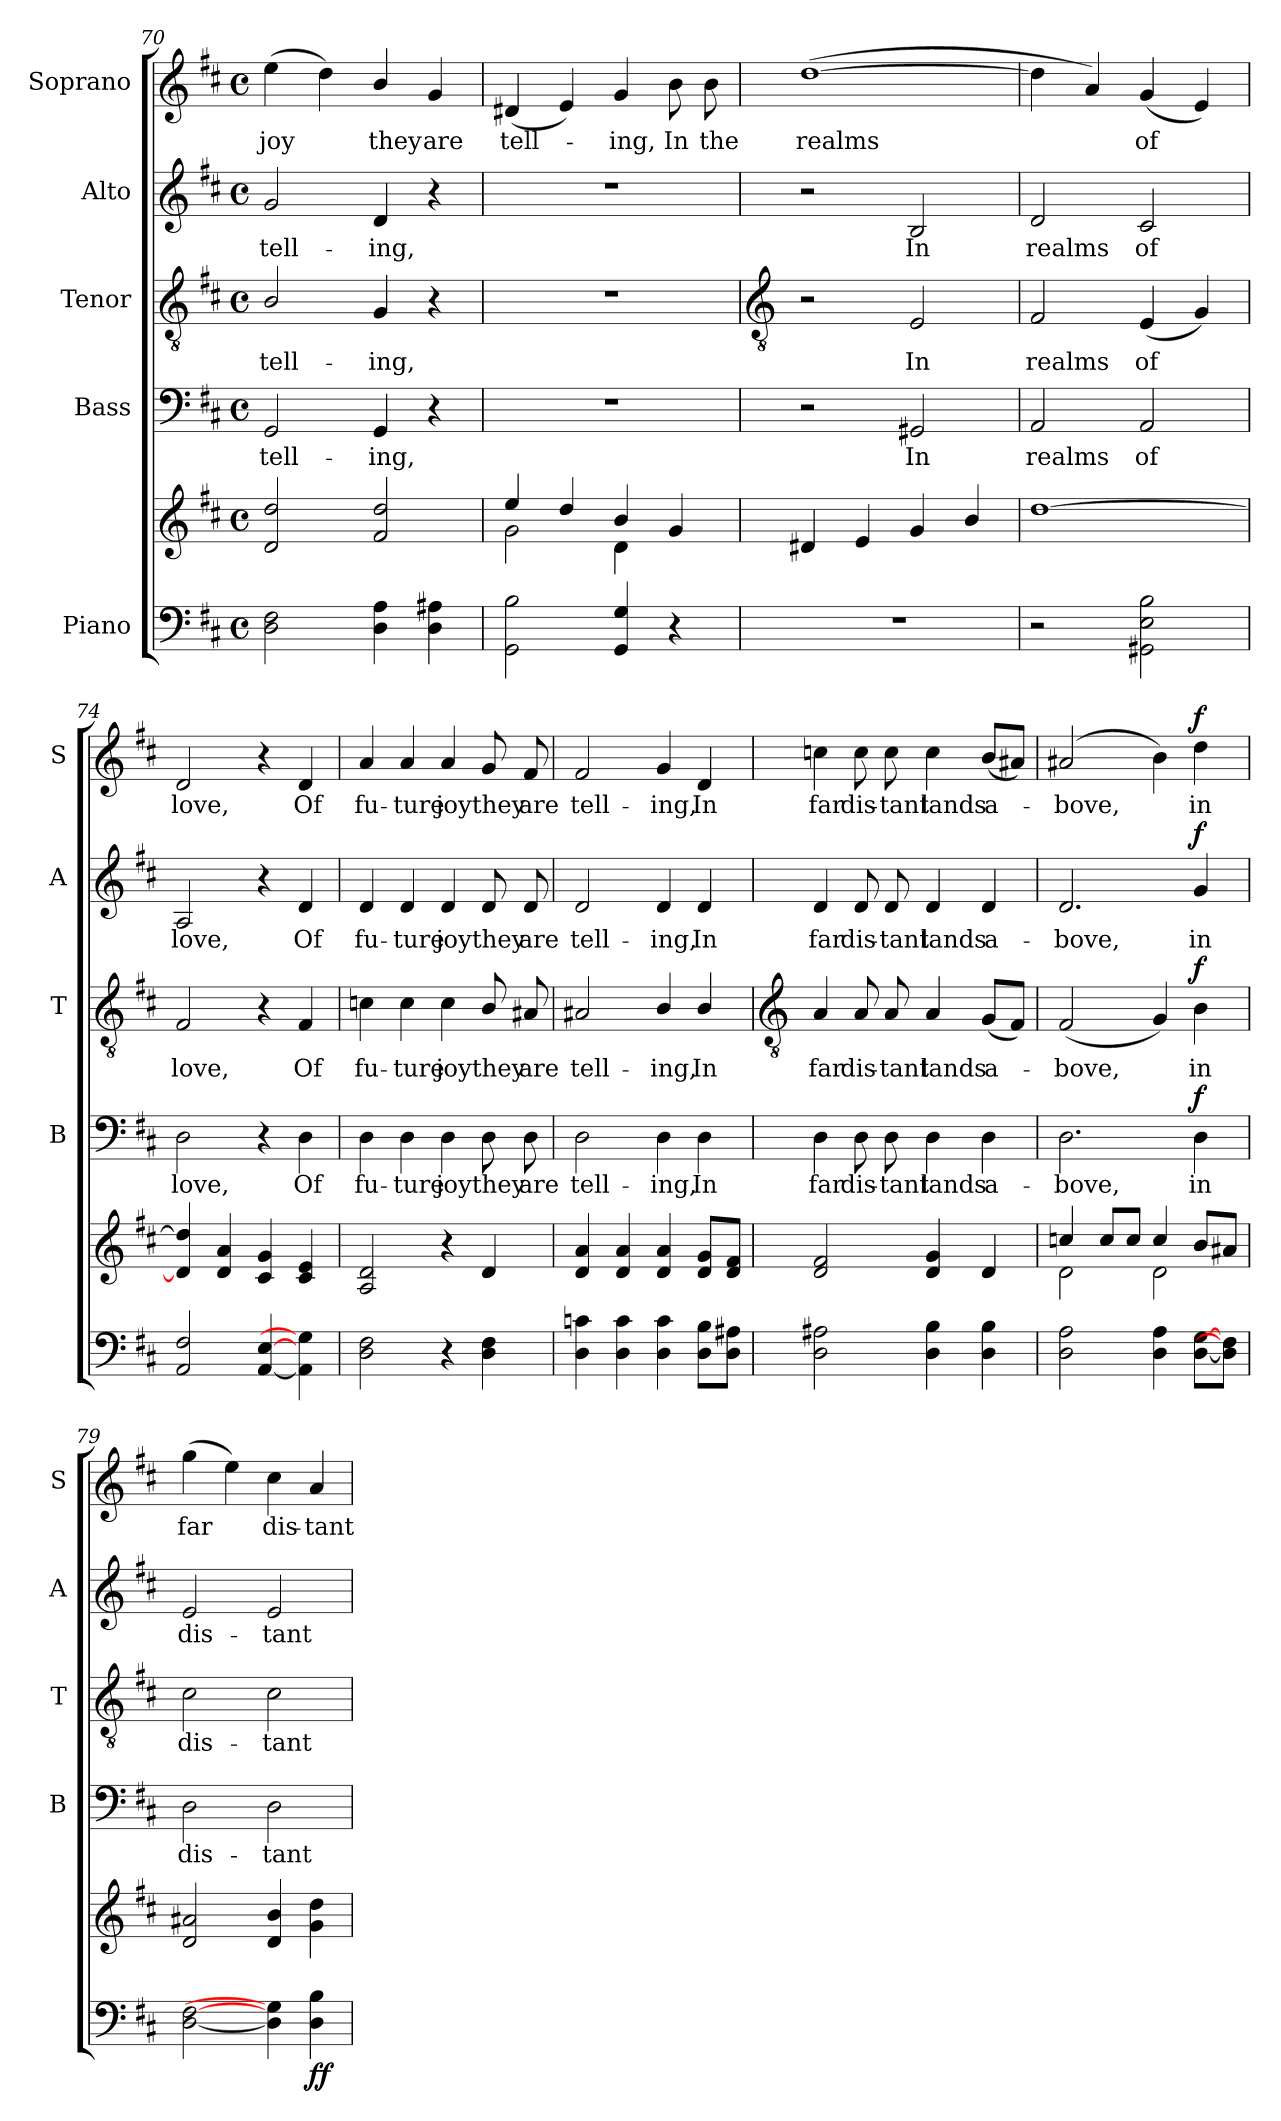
**kern	**kern	**dynam	**kern	**text	**dynam	**kern	**text	**dynam	**kern	**text	**dynam	**kern	**text	**dynam
*part5	*part5	*part5	*part4	*part4	*part4	*part3	*part3	*part3	*part2	*part2	*part2	*part1	*part1	*part1
*staff6	*staff5	*staff5/6	*staff4	*staff4	*staff4	*staff3	*staff3	*staff3	*staff2	*staff2	*staff2	*staff1	*staff1	*staff1
*I"Piano	*	*	*I"Bass	*	*	*I"Tenor	*	*	*I"Alto	*	*	*I"Soprano	*	*
*	*	*	*I'B	*	*	*I'T	*	*	*I'A	*	*	*I'S	*	*
*clefF4	*clefG2	*	*clefF4	*	*	*clefGv2	*	*	*clefG2	*	*	*clefG2	*	*
*k[f#c#]	*k[f#c#]	*	*k[f#c#]	*	*	*k[f#c#]	*	*	*k[f#c#]	*	*	*k[f#c#]	*	*
*D:	*D:	*	*D:	*	*	*D:	*	*	*D:	*	*	*D:	*	*
*M4/4	*M4/4	*	*M4/4	*	*	*M4/4	*	*	*M4/4	*	*	*M4/4	*	*
*met(c)	*met(c)	*	*met(c)	*	*	*met(c)	*	*	*met(c)	*	*	*met(c)	*	*
=70	=70	=70	=70	=70	=70	=70	=70	=70	=70	=70	=70	=70	=70	=70
*	*^	*	*	*	*	*	*	*	*	*	*	*	*	*
!	!	!	!	!	!LO:LY:b	!	!	!LO:LY:b	!	!	!LO:LY:b	!	!	!LO:LY:b	!
2D 2F#	2d/ 2dd/	1ryy	.	2GG	tell-	.	2B/	tell-	.	2g	tell-	.	(>4ee	joy	.
.	.	.	.	.	.	.	.	.	.	.	.	.	4dd)	.	.
!	!	!	!	!	!LO:LY:b	!	!	!LO:LY:b	!	!	!LO:LY:b	!	!	!LO:LY:b	!
4D 4A	2f#/ 2dd/	.	.	4GG	-ing,	.	4G	-ing,	.	4d	-ing,	.	4b/	they	.
!	!	!	!	!	!	!	!	!	!	!	!	!	!	!LO:LY:b	!
4D 4A#X	.	.	.	4r	.	.	4r	.	.	4r	.	.	4g	are	.
=71	=71	=71	=71	=71	=71	=71	=71	=71	=71	=71	=71	=71	=71	=71	=71
!	!	!	!	!	!	!	!	!	!	!	!	!	!	!LO:LY:b	!
2GG 2B	4ee/	2g\	.	1r	.	.	1r	.	.	1r	.	.	(<4d#X	tell-	.
.	4dd/	.	.	.	.	.	.	.	.	.	.	.	4e)	.	.
!	!	!	!	!	!	!	!	!	!	!	!	!	!	!LO:LY:b	!
4GG 4G	4b/	4d\	.	.	.	.	.	.	.	.	.	.	4g	ing,	.
!	!	!	!	!	!	!	!	!	!	!	!	!	!	!LO:LY:b	!
4r	4g/	4ryy	.	.	.	.	.	.	.	.	.	.	8b	In	.
!	!	!	!	!	!	!	!	!	!	!	!	!	!	!LO:LY:b	!
.	.	.	.	.	.	.	.	.	.	.	.	.	8b	the	.
*	*v	*v	*	*	*	*	*	*	*	*	*	*	*	*	*
!!LO:LB:g=z
=72	=72	=72	=72	=72	=72	=72	=72	=72	=72	=72	=72	=72	=72	=72
*	*	*	*	*	*	*clefGv2	*	*	*	*	*	*	*	*
!	!	!	!	!	!	!	!	!	!	!	!	!	!LO:LY:b	!
1r	4d#X/	.	2r	.	.	2r	.	.	2r	.	.	(>[1dd	realms	.
.	4e/	.	.	.	.	.	.	.	.	.	.	.	.	.
!	!	!	!	!LO:LY:b	!	!	!LO:LY:b	!	!	!LO:LY:b	!	!	!	!
.	4g/	.	2GG#X	In	.	2E	In	.	2B	In	.	.	.	.
.	4b/	.	.	.	.	.	.	.	.	.	.	.	.	.
!!LO:LB:g=z
=73	=73	=73	=73	=73	=73	=73	=73	=73	=73	=73	=73	=73	=73	=73
!	!	!	!	!LO:LY:b	!	!	!LO:LY:b	!	!	!LO:LY:b	!	!	!	!
2r	[1dd	.	2AA	realms	.	2F#	realms	.	2d	realms	.	4dd]	.	.
.	.	.	.	.	.	.	.	.	.	.	.	4a)	.	.
!	!	!	!	!LO:LY:b	!	!	!LO:LY:b	!	!	!LO:LY:b	!	!	!LO:LY:b	!
2GG#X 2E 2B	.	.	2AA	of	.	(<4E	of	.	2c#	of	.	(<4g	of	.
.	.	.	.	.	.	4G)	.	.	.	.	.	4e)	.	.
=74	=74	=74	=74	=74	=74	=74	=74	=74	=74	=74	=74	=74	=74	=74
!	!	!	!	!LO:LY:b	!	!	!LO:LY:b	!	!	!LO:LY:b	!	!	!LO:LY:b	!
2AA 2F#	4d] 4dd]	.	2D	love,	.	2F#	love,	.	2A	love,	.	2d	love,	.
.	4d 4a	.	.	.	.	.	.	.	.	.	.	.	.	.
[4AA [4E	4c# 4g	.	4r	.	.	4r	.	.	4r	.	.	4r	.	.
!	!	!	!	!LO:LY:b	!	!	!LO:LY:b	!	!	!LO:LY:b	!	!	!LO:LY:b	!
4AA] 4G]	4c# 4e	.	4D	Of	.	4F#	Of	.	4d	Of	.	4d	Of	.
=75	=75	=75	=75	=75	=75	=75	=75	=75	=75	=75	=75	=75	=75	=75
!	!	!	!	!LO:LY:b	!	!	!LO:LY:b	!	!	!LO:LY:b	!	!	!LO:LY:b	!
2D 2F#	2A 2d	.	4D	fu-	.	4cn	fu-	.	4d	fu-	.	4a	fu-	.
!	!	!	!	!LO:LY:b	!	!	!LO:LY:b	!	!	!LO:LY:b	!	!	!LO:LY:b	!
.	.	.	4D	-ture	.	4c	-ture	.	4d	-ture	.	4a	-ture	.
!	!	!	!	!LO:LY:b	!	!	!LO:LY:b	!	!	!LO:LY:b	!	!	!LO:LY:b	!
4r	4r	.	4D	joy	.	4c	joy	.	4d	joy	.	4a	joy	.
!	!	!	!	!LO:LY:b	!	!	!LO:LY:b	!	!	!LO:LY:b	!	!	!LO:LY:b	!
4D 4F#	4d	.	8D	they	.	8B/	they	.	8d	they	.	8g	they	.
!	!	!	!	!LO:LY:b	!	!	!LO:LY:b	!	!	!LO:LY:b	!	!	!LO:LY:b	!
.	.	.	8D	are	.	8A#X	are	.	8d	are	.	8f#	are	.
=76	=76	=76	=76	=76	=76	=76	=76	=76	=76	=76	=76	=76	=76	=76
!	!	!	!	!LO:LY:b	!	!	!LO:LY:b	!	!	!LO:LY:b	!	!	!LO:LY:b	!
4D 4cn	4d 4a	.	2D	tell-	.	2A#X	tell-	.	2d	tell-	.	2f#	tell-	.
4D 4c	4d 4a	.	.	.	.	.	.	.	.	.	.	.	.	.
!	!	!	!	!LO:LY:b	!	!	!LO:LY:b	!	!	!LO:LY:b	!	!	!LO:LY:b	!
4D 4c	4d 4a	.	4D	-ing,	.	4B/	-ing,	.	4d	-ing,	.	4g	-ing,	.
!	!	!	!	!LO:LY:b	!	!	!LO:LY:b	!	!	!LO:LY:b	!	!	!LO:LY:b	!
8D 8BL	8d 8gL	.	4D	In	.	4B/	In	.	4d	In	.	4d	In	.
8D 8A#XJ	8d 8f#J	.	.	.	.	.	.	.	.	.	.	.	.	.
!!LO:LB:g=z
=77	=77	=77	=77	=77	=77	=77	=77	=77	=77	=77	=77	=77	=77	=77
*	*	*	*	*	*	*clefGv2	*	*	*	*	*	*	*	*
!	!	!	!	!LO:LY:b	!	!	!LO:LY:b	!	!	!LO:LY:b	!	!	!LO:LY:b	!
2D 2A#X	2d 2f#	.	4D	far	.	4A	far	.	4d	far	.	4ccn	far	.
!	!	!	!	!LO:LY:b	!	!	!LO:LY:b	!	!	!LO:LY:b	!	!	!LO:LY:b	!
.	.	.	8D	dis-	.	8A	dis-	.	8d	dis-	.	8cc	dis-	.
!	!	!	!	!LO:LY:b	!	!	!LO:LY:b	!	!	!LO:LY:b	!	!	!LO:LY:b	!
.	.	.	8D	-tant	.	8A	-tant	.	8d	-tant	.	8cc	-tant	.
!	!	!	!	!LO:LY:b	!	!	!LO:LY:b	!	!	!LO:LY:b	!	!	!LO:LY:b	!
4D 4B	4d 4g	.	4D	lands	.	4A	lands	.	4d	lands	.	4cc	lands	.
!	!	!	!	!LO:LY:b	!	!	!LO:LY:b	!	!	!LO:LY:b	!	!	!LO:LY:b	!
4D 4B	4d	.	4D	a-	.	(<8GL	a-	.	4d	a-	.	(<8bL	a-	.
.	.	.	.	.	.	8F#J)	.	.	.	.	.	8a#XJ)	.	.
!!LO:LB:g=z
=78	=78	=78	=78	=78	=78	=78	=78	=78	=78	=78	=78	=78	=78	=78
*	*^	*	*	*	*	*	*	*	*	*	*	*	*	*
!	!	!	!	!	!LO:LY:b	!	!	!LO:LY:b	!	!	!LO:LY:b	!	!	!LO:LY:b	!
2D 2A	4ccn/	2d\	.	2.D	-bove,	.	(<2F#	bove,	.	2.d	-bove,	.	(<2a#X	bove,	.
.	8cc/L	.	.	.	.	.	.	.	.	.	.	.	.	.	.
.	8cc/J	.	.	.	.	.	.	.	.	.	.	.	.	.	.
4D 4A	4cc/	2d\	.	.	.	.	4G)	.	.	.	.	.	4b)	.	.
!	!	!	!	!	!LO:LY:b	!LO:DY:b	!	!LO:LY:b	!LO:DY:b	!	!LO:LY:b	!LO:DY:b	!	!LO:LY:b	!LO:DY:b
[8D [8GL	8bL	.	.	4D	in	f	4B	in	f	4g	in	f	4dd	in	f
8D] 8F#]J	8a#XJ	.	.	.	.	.	.	.	.	.	.	.	.	.	.
*	*v	*v	*	*	*	*	*	*	*	*	*	*	*	*	*
=79	=79	=79	=79	=79	=79	=79	=79	=79	=79	=79	=79	=79	=79	=79
!	!	!	!	!LO:LY:b	!	!	!LO:LY:b	!	!	!LO:LY:b	!	!	!LO:LY:b	!
[2D [2F#	2d 2a#X	.	2D	dis-	.	2c#	dis-	.	2e	dis-	.	(>4gg	far	.
.	.	.	.	.	.	.	.	.	.	.	.	4ee)	.	.
!	!	!	!	!LO:LY:b	!	!	!LO:LY:b	!	!	!LO:LY:b	!	!	!LO:LY:b	!
4D] 4G]	4d 4b	.	2D	-tant	.	2c#	-tant	.	2e	-tant	.	4cc#	dis-	.
!	!	!LO:DY:b=2	!	!	!	!	!	!	!	!	!	!	!LO:LY:b	!
!	!	!LO:DY:n=1:b	!	!	!	!	!	!	!	!	!	!	!	!
4D 4B	4g 4dd	f f	.	.	.	.	.	.	.	.	.	4a	-tant	.
=	=	=	=	=	=	=	=	=	=	=	=	=	=	=
*-	*-	*-	*-	*-	*-	*-	*-	*-	*-	*-	*-	*-	*-	*-
